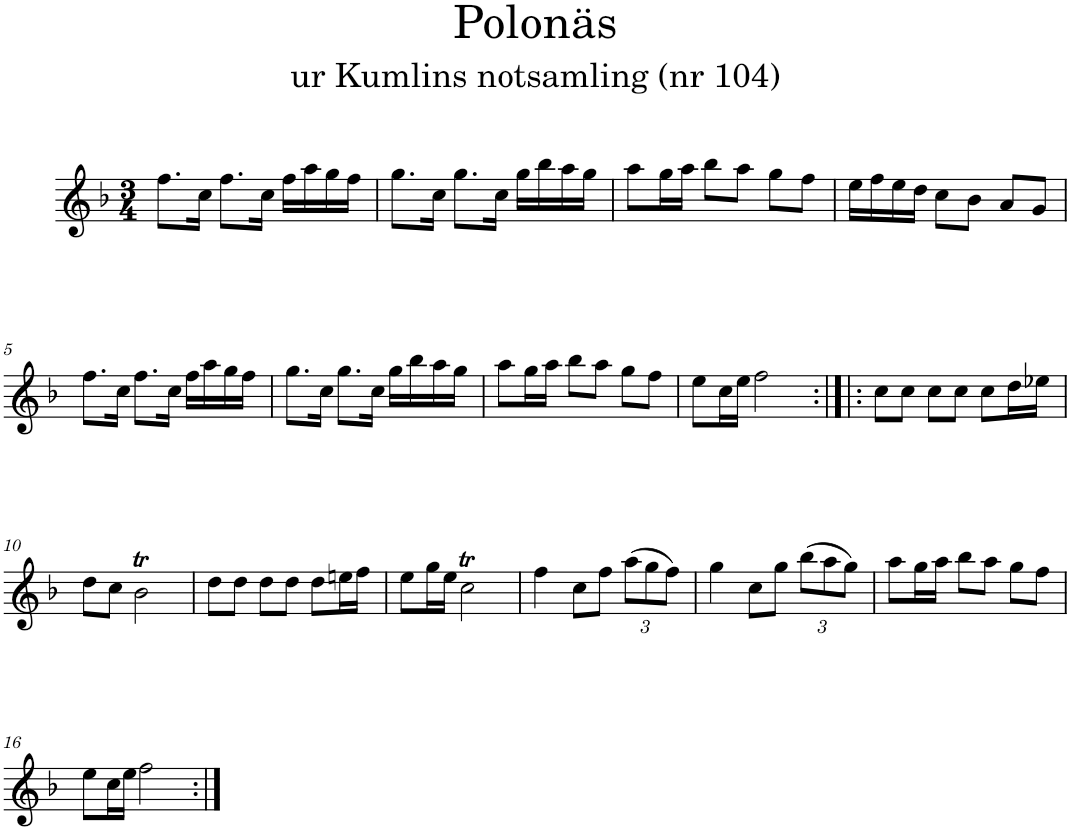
**kern
*part1
*staff1
*I"Piano
*I'Pno
*clefG2
*k[b-]
*F:
*M3/4
=1
8.ff\L
16cc\Jk
8.ff\L
16cc\Jk
16ff\LL
16aa\
16gg\
16ff\JJ
=2
8.gg\L
16cc\Jk
8.gg\L
16cc\Jk
16gg\LL
16bb-\
16aa\
16gg\JJ
=3
8aa\L
16gg\L
16aa\JJ
8bb-\L
8aa\J
8gg\L
8ff\J
=4
16ee\LL
16ff\
16ee\
16dd\JJ
8cc\L
8b-\J
8a/L
8g/J
!!LO:LB:g=z
=5
8.ff\L
16cc\Jk
8.ff\L
16cc\Jk
16ff\LL
16aa\
16gg\
16ff\JJ
=6
8.gg\L
16cc\Jk
8.gg\L
16cc\Jk
16gg\LL
16bb-\
16aa\
16gg\JJ
=7
8aa\L
16gg\L
16aa\JJ
8bb-\L
8aa\J
8gg\L
8ff\J
=8
8ee\L
16cc\L
16ee\JJ
2ff\
=9:|!|:
8cc\L
8cc\J
8cc\L
8cc\J
8cc\L
16dd\L
16ee-X\JJ
!!LO:LB:g=z
=10
8dd\L
8cc\J
2b-T\
=11
8dd\L
8dd\J
8dd\L
8dd\J
8dd\L
16een\L
16ff\JJ
=12
8ee\L
16gg\L
16ee\JJ
2ccT\
=13
4ff\
8cc\L
8ff\J
*Xbrackettup
(12aa\L
12gg\
12ff\J)
=14
4gg\
8cc\L
8gg\J
(12bb-\L
12aa\
12gg\J)
=15
8aa\L
16gg\L
16aa\JJ
8bb-\L
8aa\J
8gg\L
8ff\J
!!LO:LB:g=z
=16
8ee\L
16cc\L
16ee\JJ
2ff\
=:|!
*-
